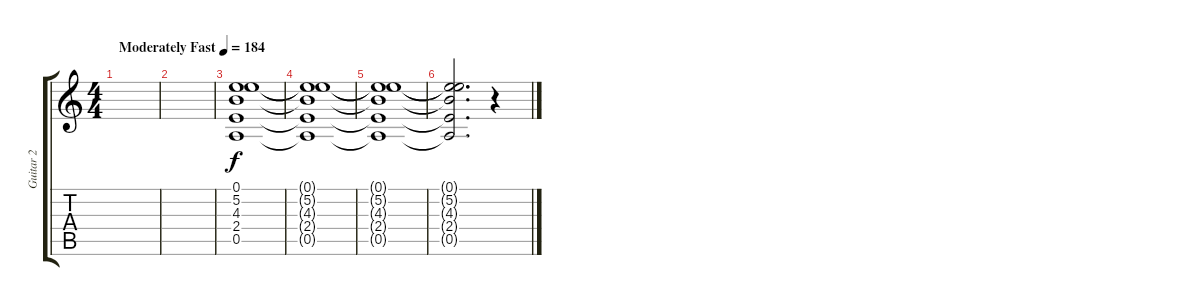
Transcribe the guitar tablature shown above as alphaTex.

\track ("Guitar 2" "Guitar 2") {instrument overdrivenguitar}
\staff {score tabs}
\tuning (E4 B3 G3 D3 A2 E2) {hide}
\ts (4 4)
\tempo (184 "Moderately Fast")
\clef g2
\ks c
|
|
(0.1 5.2 4.3 2.4 0.5).1 |
(0.1{t} 5.2{t} 4.3{t} 2.4{t} 0.5{t}).1 |
(0.1{t} 5.2{t} 4.3{t} 2.4{t} 0.5{t}).1 |
(0.1{t} 5.2{t} 4.3{t} 2.4{t} 0.5{t}).2{d} r.4
